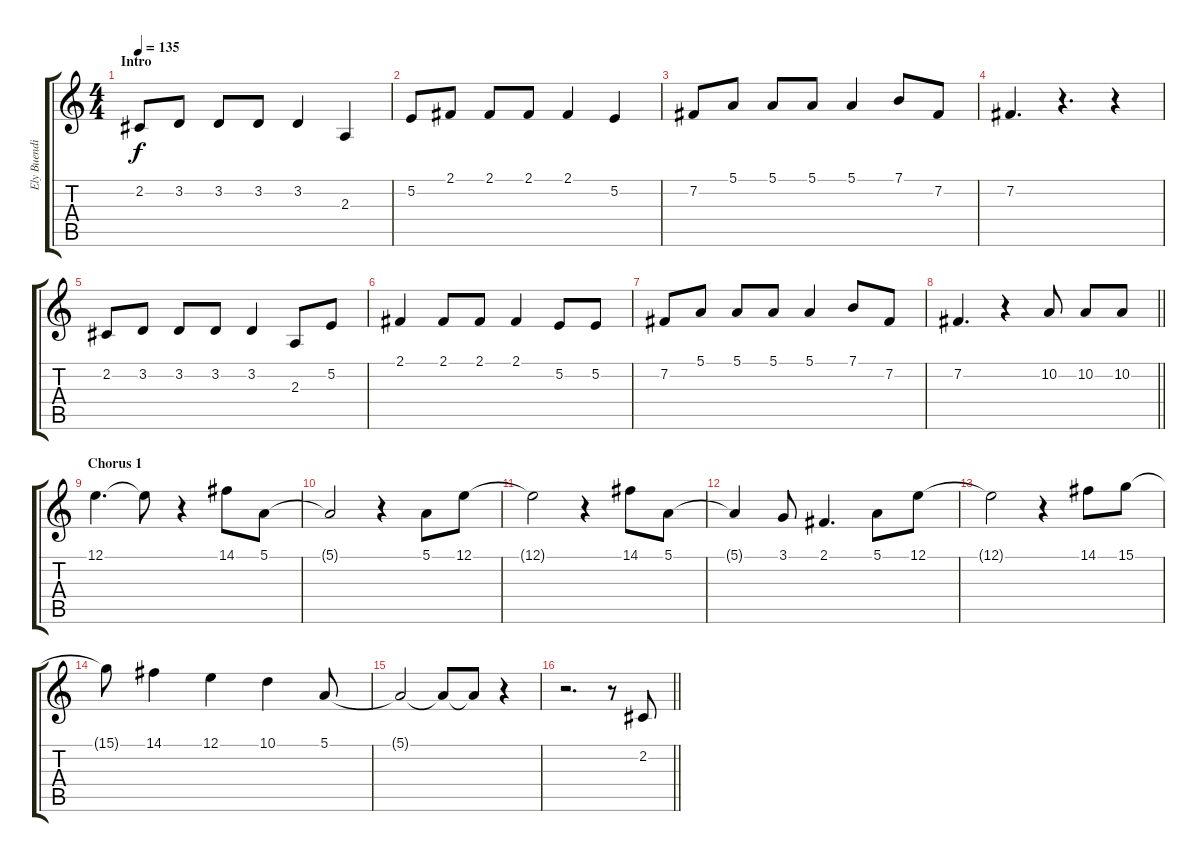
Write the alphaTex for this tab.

\track ("Ely Buendia(Vocal)" "Ely Buendi") {instrument sopranosax}
\staff {score tabs}
\tuning (E4 B3 G3 D3 A2 E2) {hide}
\ts (4 4)
\section ("" "Intro")
\tempo 135
\clef g2
\ks c
2.2.8{dy f instrument sopranosax} 3.2.8 3.2.8 3.2.8 3.2.4 2.3.4 |
5.2.8 2.1.8 2.1.8 2.1.8 2.1.4 5.2.4 |
7.2.8 5.1.8 5.1.8 5.1.8 5.1.4 7.1.8 7.2.8 |
7.2.4{d} r.4{d} r.4 |
2.2.8 3.2.8 3.2.8 3.2.8 3.2.4 2.3.8 5.2.8 |
2.1.4 2.1.8 2.1.8 2.1.4 5.2.8 5.2.8 |
7.2.8 5.1.8 5.1.8 5.1.8 5.1.4 7.1.8 7.2.8 |
\barLineRight lightlight
7.2.4{d} r.4 10.2.8 10.2.8 10.2.8 |
\section ("" "Chorus 1")
12.1.4{d} 12.1{t}.8 r.4 14.1.8 5.1.8 |
5.1{t}.2 r.4 5.1.8 12.1.8 |
12.1{t}.2 r.4 14.1.8 5.1.8 |
5.1{t}.4 3.1.8 2.1.4{d} 5.1.8 12.1.8 |
12.1{t}.2 r.4 14.1.8 15.1.8 |
15.1{t}.8 14.1.4 12.1.4 10.1.4 5.1.8 |
5.1{t}.2 5.1{t}.8 5.1{t}.8 r.4 |
\barLineRight lightlight
r.2{d} r.8 2.2.8
